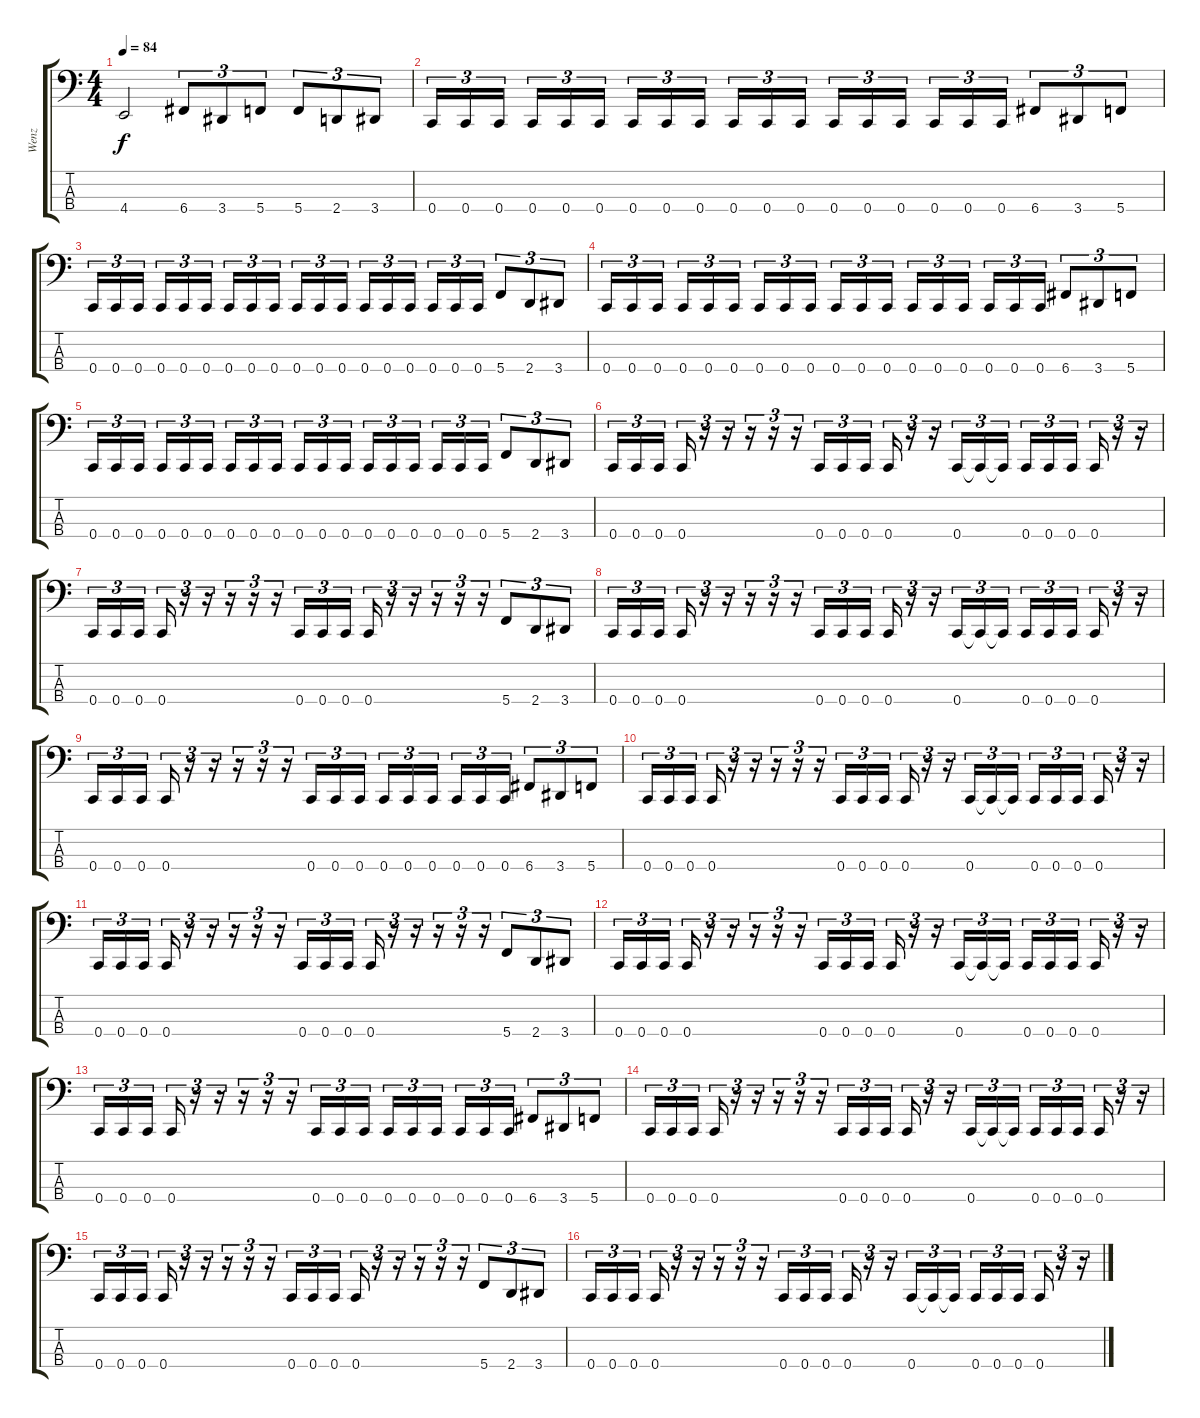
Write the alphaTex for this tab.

\track ("Wenz" "Wenz") {instrument electricbasspick}
\staff {score tabs}
\tuning (F2 C2 G1 C1) {hide}
\ts (4 4)
\tempo 84
\clef f4
\ks c
4.4.2{dy f} 6.4.8{tu (3 2)} 3.4.8{tu (3 2)} 5.4.8{tu (3 2)} 5.4.8{tu (3 2)} 2.4.8{tu (3 2)} 3.4.8{tu (3 2)} |
0.4.16{tu (3 2)} 0.4.16{tu (3 2)} 0.4.16{tu (3 2) beam splitsecondary} 0.4.16{tu (3 2)} 0.4.16{tu (3 2)} 0.4.16{tu (3 2)} 0.4.16{tu (3 2)} 0.4.16{tu (3 2)} 0.4.16{tu (3 2) beam splitsecondary} 0.4.16{tu (3 2)} 0.4.16{tu (3 2)} 0.4.16{tu (3 2)} 0.4.16{tu (3 2)} 0.4.16{tu (3 2)} 0.4.16{tu (3 2) beam splitsecondary} 0.4.16{tu (3 2)} 0.4.16{tu (3 2)} 0.4.16{tu (3 2)} 6.4.8{tu (3 2)} 3.4.8{tu (3 2)} 5.4.8{tu (3 2)} |
0.4.16{tu (3 2)} 0.4.16{tu (3 2)} 0.4.16{tu (3 2) beam splitsecondary} 0.4.16{tu (3 2)} 0.4.16{tu (3 2)} 0.4.16{tu (3 2)} 0.4.16{tu (3 2)} 0.4.16{tu (3 2)} 0.4.16{tu (3 2) beam splitsecondary} 0.4.16{tu (3 2)} 0.4.16{tu (3 2)} 0.4.16{tu (3 2)} 0.4.16{tu (3 2)} 0.4.16{tu (3 2)} 0.4.16{tu (3 2) beam splitsecondary} 0.4.16{tu (3 2)} 0.4.16{tu (3 2)} 0.4.16{tu (3 2)} 5.4.8{tu (3 2)} 2.4.8{tu (3 2)} 3.4.8{tu (3 2)} |
0.4.16{tu (3 2)} 0.4.16{tu (3 2)} 0.4.16{tu (3 2) beam splitsecondary} 0.4.16{tu (3 2)} 0.4.16{tu (3 2)} 0.4.16{tu (3 2)} 0.4.16{tu (3 2)} 0.4.16{tu (3 2)} 0.4.16{tu (3 2) beam splitsecondary} 0.4.16{tu (3 2)} 0.4.16{tu (3 2)} 0.4.16{tu (3 2)} 0.4.16{tu (3 2)} 0.4.16{tu (3 2)} 0.4.16{tu (3 2) beam splitsecondary} 0.4.16{tu (3 2)} 0.4.16{tu (3 2)} 0.4.16{tu (3 2)} 6.4.8{tu (3 2)} 3.4.8{tu (3 2)} 5.4.8{tu (3 2)} |
0.4.16{tu (3 2)} 0.4.16{tu (3 2)} 0.4.16{tu (3 2) beam splitsecondary} 0.4.16{tu (3 2)} 0.4.16{tu (3 2)} 0.4.16{tu (3 2)} 0.4.16{tu (3 2)} 0.4.16{tu (3 2)} 0.4.16{tu (3 2) beam splitsecondary} 0.4.16{tu (3 2)} 0.4.16{tu (3 2)} 0.4.16{tu (3 2)} 0.4.16{tu (3 2)} 0.4.16{tu (3 2)} 0.4.16{tu (3 2) beam splitsecondary} 0.4.16{tu (3 2)} 0.4.16{tu (3 2)} 0.4.16{tu (3 2)} 5.4.8{tu (3 2)} 2.4.8{tu (3 2)} 3.4.8{tu (3 2)} |
0.4.16{tu (3 2)} 0.4.16{tu (3 2)} 0.4.16{tu (3 2) beam splitsecondary} 0.4.16{tu (3 2)} r.16{tu (3 2)} r.16{tu (3 2)} r.16{tu (3 2)} r.16{tu (3 2)} r.16{tu (3 2)} 0.4.16{tu (3 2)} 0.4.16{tu (3 2)} 0.4.16{tu (3 2)} 0.4.16{tu (3 2)} r.16{tu (3 2)} r.16{tu (3 2)} 0.4.16{tu (3 2)} 0.4{t}.16{tu (3 2)} 0.4{t}.16{tu (3 2)} 0.4.16{tu (3 2)} 0.4.16{tu (3 2)} 0.4.16{tu (3 2) beam splitsecondary} 0.4.16{tu (3 2)} r.16{tu (3 2)} r.16{tu (3 2)} |
0.4.16{tu (3 2)} 0.4.16{tu (3 2)} 0.4.16{tu (3 2) beam splitsecondary} 0.4.16{tu (3 2)} r.16{tu (3 2)} r.16{tu (3 2)} r.16{tu (3 2)} r.16{tu (3 2)} r.16{tu (3 2)} 0.4.16{tu (3 2)} 0.4.16{tu (3 2)} 0.4.16{tu (3 2)} 0.4.16{tu (3 2)} r.16{tu (3 2)} r.16{tu (3 2)} r.16{tu (3 2)} r.16{tu (3 2)} r.16{tu (3 2)} 5.4.8{tu (3 2)} 2.4.8{tu (3 2)} 3.4.8{tu (3 2)} |
0.4.16{tu (3 2)} 0.4.16{tu (3 2)} 0.4.16{tu (3 2) beam splitsecondary} 0.4.16{tu (3 2)} r.16{tu (3 2)} r.16{tu (3 2)} r.16{tu (3 2)} r.16{tu (3 2)} r.16{tu (3 2)} 0.4.16{tu (3 2)} 0.4.16{tu (3 2)} 0.4.16{tu (3 2)} 0.4.16{tu (3 2)} r.16{tu (3 2)} r.16{tu (3 2)} 0.4.16{tu (3 2)} 0.4{t}.16{tu (3 2)} 0.4{t}.16{tu (3 2)} 0.4.16{tu (3 2)} 0.4.16{tu (3 2)} 0.4.16{tu (3 2) beam splitsecondary} 0.4.16{tu (3 2)} r.16{tu (3 2)} r.16{tu (3 2)} |
0.4.16{tu (3 2)} 0.4.16{tu (3 2)} 0.4.16{tu (3 2) beam splitsecondary} 0.4.16{tu (3 2)} r.16{tu (3 2)} r.16{tu (3 2)} r.16{tu (3 2)} r.16{tu (3 2)} r.16{tu (3 2)} 0.4.16{tu (3 2)} 0.4.16{tu (3 2)} 0.4.16{tu (3 2)} 0.4.16{tu (3 2)} 0.4.16{tu (3 2)} 0.4.16{tu (3 2) beam splitsecondary} 0.4.16{tu (3 2)} 0.4.16{tu (3 2)} 0.4.16{tu (3 2)} 6.4.8{tu (3 2)} 3.4.8{tu (3 2)} 5.4.8{tu (3 2)} |
0.4.16{tu (3 2)} 0.4.16{tu (3 2)} 0.4.16{tu (3 2) beam splitsecondary} 0.4.16{tu (3 2)} r.16{tu (3 2)} r.16{tu (3 2)} r.16{tu (3 2)} r.16{tu (3 2)} r.16{tu (3 2)} 0.4.16{tu (3 2)} 0.4.16{tu (3 2)} 0.4.16{tu (3 2)} 0.4.16{tu (3 2)} r.16{tu (3 2)} r.16{tu (3 2)} 0.4.16{tu (3 2)} 0.4{t}.16{tu (3 2)} 0.4{t}.16{tu (3 2)} 0.4.16{tu (3 2)} 0.4.16{tu (3 2)} 0.4.16{tu (3 2) beam splitsecondary} 0.4.16{tu (3 2)} r.16{tu (3 2)} r.16{tu (3 2)} |
0.4.16{tu (3 2)} 0.4.16{tu (3 2)} 0.4.16{tu (3 2) beam splitsecondary} 0.4.16{tu (3 2)} r.16{tu (3 2)} r.16{tu (3 2)} r.16{tu (3 2)} r.16{tu (3 2)} r.16{tu (3 2)} 0.4.16{tu (3 2)} 0.4.16{tu (3 2)} 0.4.16{tu (3 2)} 0.4.16{tu (3 2)} r.16{tu (3 2)} r.16{tu (3 2)} r.16{tu (3 2)} r.16{tu (3 2)} r.16{tu (3 2)} 5.4.8{tu (3 2)} 2.4.8{tu (3 2)} 3.4.8{tu (3 2)} |
0.4.16{tu (3 2)} 0.4.16{tu (3 2)} 0.4.16{tu (3 2) beam splitsecondary} 0.4.16{tu (3 2)} r.16{tu (3 2)} r.16{tu (3 2)} r.16{tu (3 2)} r.16{tu (3 2)} r.16{tu (3 2)} 0.4.16{tu (3 2)} 0.4.16{tu (3 2)} 0.4.16{tu (3 2)} 0.4.16{tu (3 2)} r.16{tu (3 2)} r.16{tu (3 2)} 0.4.16{tu (3 2)} 0.4{t}.16{tu (3 2)} 0.4{t}.16{tu (3 2)} 0.4.16{tu (3 2)} 0.4.16{tu (3 2)} 0.4.16{tu (3 2) beam splitsecondary} 0.4.16{tu (3 2)} r.16{tu (3 2)} r.16{tu (3 2)} |
0.4.16{tu (3 2)} 0.4.16{tu (3 2)} 0.4.16{tu (3 2) beam splitsecondary} 0.4.16{tu (3 2)} r.16{tu (3 2)} r.16{tu (3 2)} r.16{tu (3 2)} r.16{tu (3 2)} r.16{tu (3 2)} 0.4.16{tu (3 2)} 0.4.16{tu (3 2)} 0.4.16{tu (3 2)} 0.4.16{tu (3 2)} 0.4.16{tu (3 2)} 0.4.16{tu (3 2) beam splitsecondary} 0.4.16{tu (3 2)} 0.4.16{tu (3 2)} 0.4.16{tu (3 2)} 6.4.8{tu (3 2)} 3.4.8{tu (3 2)} 5.4.8{tu (3 2)} |
0.4.16{tu (3 2)} 0.4.16{tu (3 2)} 0.4.16{tu (3 2) beam splitsecondary} 0.4.16{tu (3 2)} r.16{tu (3 2)} r.16{tu (3 2)} r.16{tu (3 2)} r.16{tu (3 2)} r.16{tu (3 2)} 0.4.16{tu (3 2)} 0.4.16{tu (3 2)} 0.4.16{tu (3 2)} 0.4.16{tu (3 2)} r.16{tu (3 2)} r.16{tu (3 2)} 0.4.16{tu (3 2)} 0.4{t}.16{tu (3 2)} 0.4{t}.16{tu (3 2)} 0.4.16{tu (3 2)} 0.4.16{tu (3 2)} 0.4.16{tu (3 2) beam splitsecondary} 0.4.16{tu (3 2)} r.16{tu (3 2)} r.16{tu (3 2)} |
0.4.16{tu (3 2)} 0.4.16{tu (3 2)} 0.4.16{tu (3 2) beam splitsecondary} 0.4.16{tu (3 2)} r.16{tu (3 2)} r.16{tu (3 2)} r.16{tu (3 2)} r.16{tu (3 2)} r.16{tu (3 2)} 0.4.16{tu (3 2)} 0.4.16{tu (3 2)} 0.4.16{tu (3 2)} 0.4.16{tu (3 2)} r.16{tu (3 2)} r.16{tu (3 2)} r.16{tu (3 2)} r.16{tu (3 2)} r.16{tu (3 2)} 5.4.8{tu (3 2)} 2.4.8{tu (3 2)} 3.4.8{tu (3 2)} |
0.4.16{tu (3 2)} 0.4.16{tu (3 2)} 0.4.16{tu (3 2) beam splitsecondary} 0.4.16{tu (3 2)} r.16{tu (3 2)} r.16{tu (3 2)} r.16{tu (3 2)} r.16{tu (3 2)} r.16{tu (3 2)} 0.4.16{tu (3 2)} 0.4.16{tu (3 2)} 0.4.16{tu (3 2)} 0.4.16{tu (3 2)} r.16{tu (3 2)} r.16{tu (3 2)} 0.4.16{tu (3 2)} 0.4{t}.16{tu (3 2)} 0.4{t}.16{tu (3 2)} 0.4.16{tu (3 2)} 0.4.16{tu (3 2)} 0.4.16{tu (3 2) beam splitsecondary} 0.4.16{tu (3 2)} r.16{tu (3 2)} r.16{tu (3 2)}
